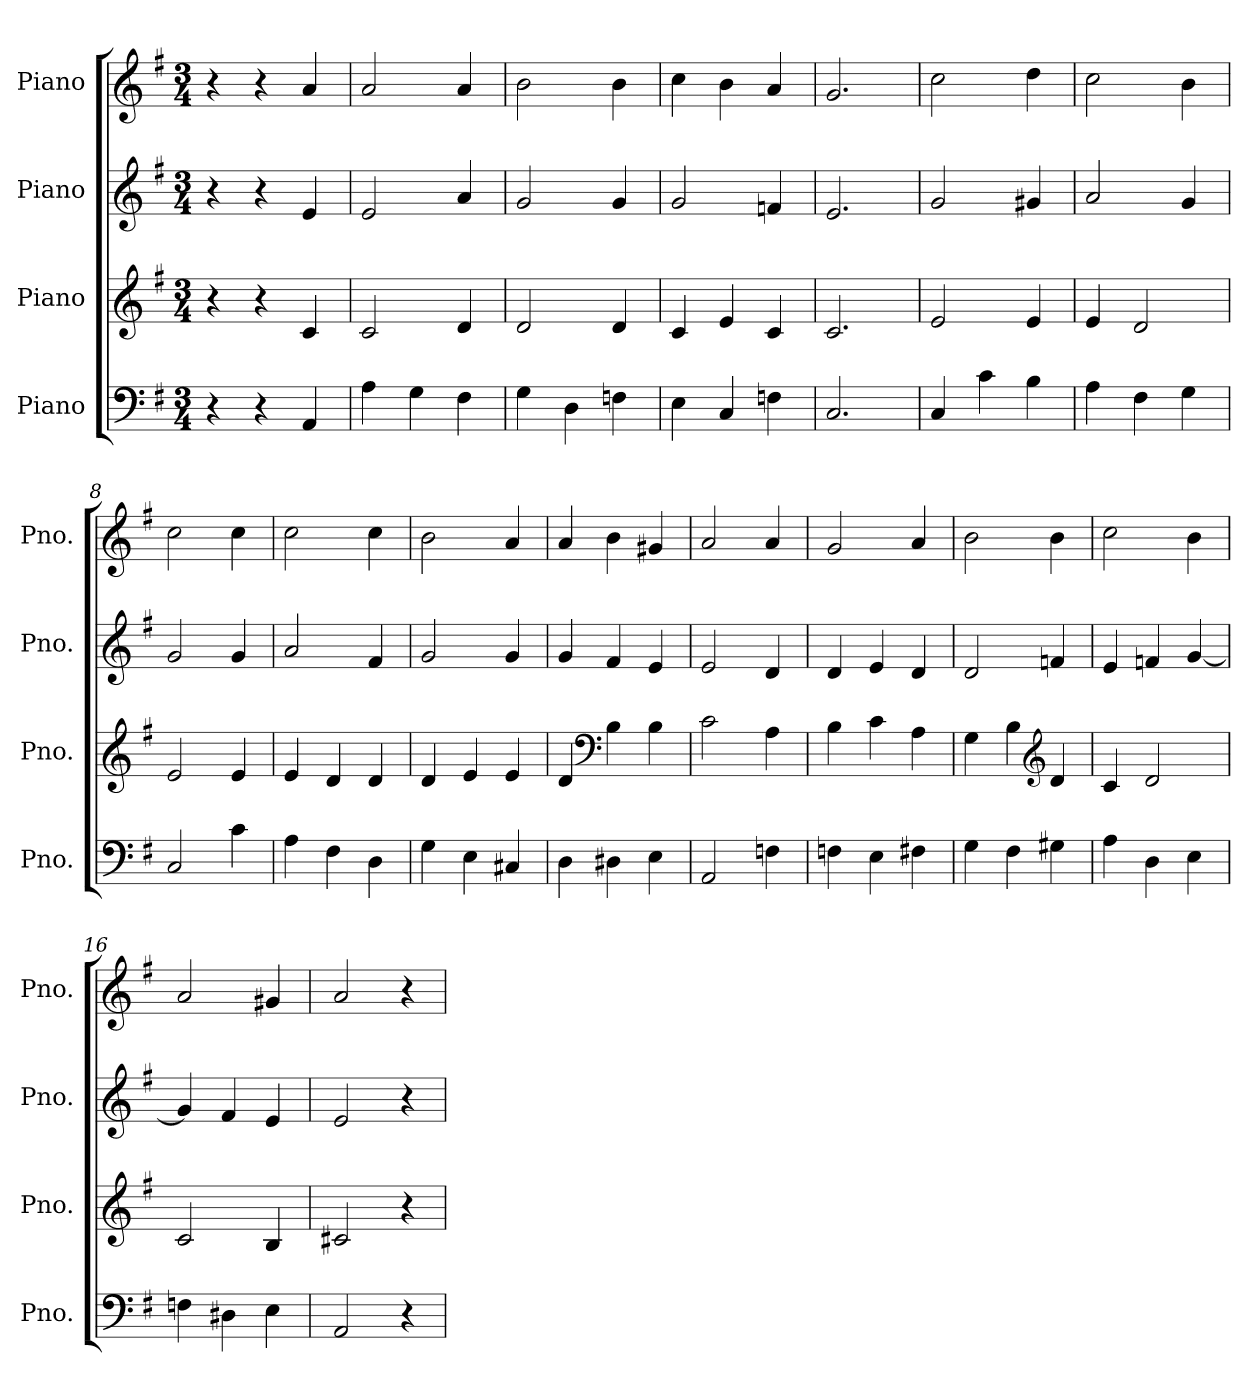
**kern	**kern	**kern	**kern
*part4	*part3	*part2	*part1
*staff4	*staff3	*staff2	*staff1
*I"Piano	*I"Piano	*I"Piano	*I"Piano
*I'Pno.	*I'Pno.	*I'Pno.	*I'Pno.
*clefF4	*clefG2	*clefG2	*clefG2
*k[f#]	*k[f#]	*k[f#]	*k[f#]
*M3/4	*M3/4	*M3/4	*M3/4
*MM96	*MM96	*MM96	*MM96
=1	=1	=1	=1
4r	4r	4r	4r
4r	4r	4r	4r
4AA/	4c/	4e/	4a/
=2	=2	=2	=2
4A\	2c/	2e/	2a/
4G\	.	.	.
4F#\	4d/	4a/	4a/
=3	=3	=3	=3
4G\	2d/	2g/	2b\
4D\	.	.	.
4Fn\	4d/	4g/	4b\
=4	=4	=4	=4
4E\	4c/	2g/	4cc\
4C/	4e/	.	4b\
4Fn\	4c/	4fn/	4a/
=5	=5	=5	=5
2.C/	2.c/	2.e/	2.g/
=6	=6	=6	=6
4C/	2e/	2g/	2cc\
4c\	.	.	.
4B\	4e/	4g#X/	4dd\
=7	=7	=7	=7
4A\	4e/	2a/	2cc\
4F#\	2d/	.	.
4G\	.	4g/	4b\
=8	=8	=8	=8
2C/	2e/	2g/	2cc\
4c\	4e/	4g/	4cc\
=9	=9	=9	=9
4A\	4e/	2a/	2cc\
4F#\	4d/	.	.
4D\	4d/	4f#/	4cc\
=10	=10	=10	=10
4G\	4d/	2g/	2b\
4E\	4e/	.	.
4C#X/	4e/	4g/	4a/
!!LO:LB:g=z
=11	=11	=11	=11
4D\	4d/	4g/	4a/
*	*clefF4	*	*
4D#X\	4B\	4f#/	4b\
4E\	4B\	4e/	4g#X/
=12	=12	=12	=12
2AA/	2c\	2e/	2a/
4Fn\	4A\	4d/	4a/
=13	=13	=13	=13
4Fn\	4B\	4d/	2g/
4E\	4c\	4e/	.
4F#X\	4A\	4d/	4a/
=14	=14	=14	=14
4G\	4G\	2d/	2b\
4F#\	4B\	.	.
*	*clefG2	*	*
4G#X\	4d/	4fn/	4b\
=15	=15	=15	=15
4A\	4c/	4e/	2cc\
4D\	2d/	4fn/	.
4E\	.	[4g/	4b\
=16	=16	=16	=16
4Fn\	2c/	4g/]	2a/
4D#X\	.	4f#/	.
4E\	4B/	4e/	4g#X/
=17	=17	=17	=17
2AA/	2c#X/	2e/	2a/
4r	4r	4r	4r
=	=	=	=
*-	*-	*-	*-
